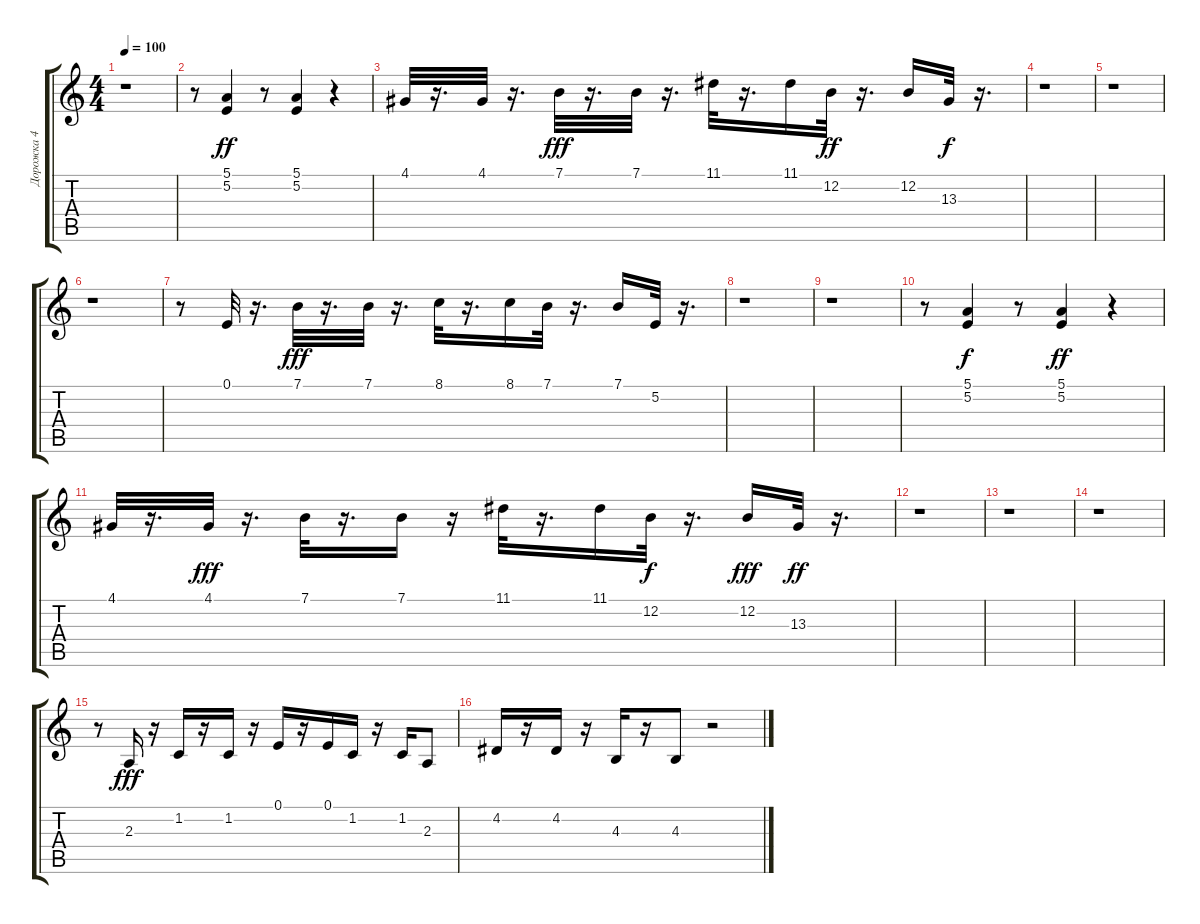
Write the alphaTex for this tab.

\track ("Дорожка 4" "Дорожка 4") {instrument brightacousticpiano}
\staff {score tabs}
\tuning (E4 B3 G3 D3 A2 E2) {hide}
\ts (4 4)
\tempo 100
\clef g2
\ks c
r.1{dy fff} |
r.8 (5.1 5.2).4{dy ff} r.8 (5.1 5.2).4 r.4 |
4.1.32 r.16{d} 4.1.32 r.16{d} 7.1.32{dy fff} r.16{d} 7.1.32 r.16{d} 11.1.32 r.16{d} 11.1.16 12.2.32{dy ff} r.16{d} 12.2.16 13.3.32{dy f} r.16{d} |
r.1 |
r.1 |
r.1 |
r.8 0.1.32 r.16{d} 7.1.32{dy fff} r.16{d} 7.1.32 r.16{d} 8.1.32 r.16{d} 8.1.16 7.1.32 r.16{d} 7.1.16 5.2.32 r.16{d} |
r.1 |
r.1 |
r.8 (5.1 5.2).4{dy f} r.8 (5.1 5.2).4{dy ff} r.4 |
4.1.32 r.16{d} 4.1.32{dy fff} r.16{d} 7.1.32 r.16{d} 7.1.16 r.16 11.1.32 r.16{d} 11.1.16 12.2.32{dy f} r.16{d} 12.2.16{dy fff} 13.3.32{dy ff} r.16{d} |
r.1 |
r.1 |
r.1 |
r.8 2.3.16{dy fff} r.16 1.2.16 r.16 1.2.16 r.16 0.1.16 r.16 0.1.16 1.2.16 r.16 1.2.16 2.3.8 |
4.2.16 r.16 4.2.16 r.16 4.3.16 r.16 4.3.8 r.2
